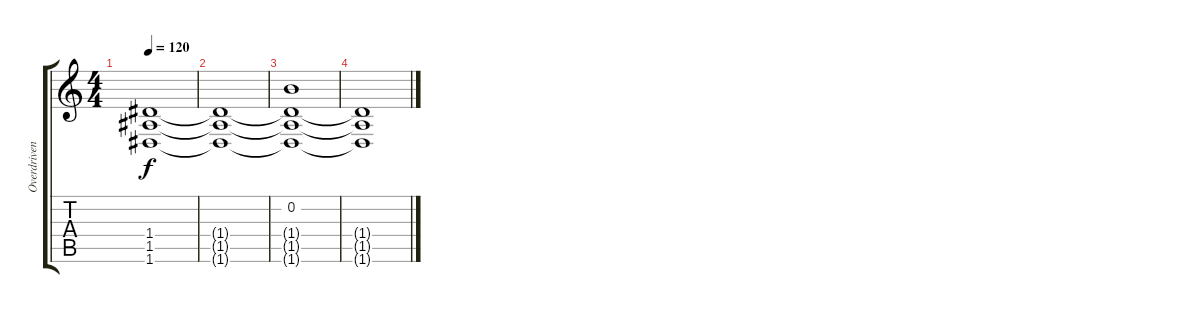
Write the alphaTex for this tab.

\track ("Overdriven" "Overdriven") {instrument overdrivenguitar}
\staff {score tabs}
\tuning (E4 B3 G3 D3 A2 D2) {hide}
\ts (4 4)
\tempo 120
\clef g2
\ks c
(1.4 1.5 1.6).1{dy f} |
(1.4{t} 1.5{t} 1.6{t}).1 |
(0.2 1.4{t} 1.5{t} 1.6{t}).1 |
(1.4{t} 1.5{t} 1.6{t}).1
